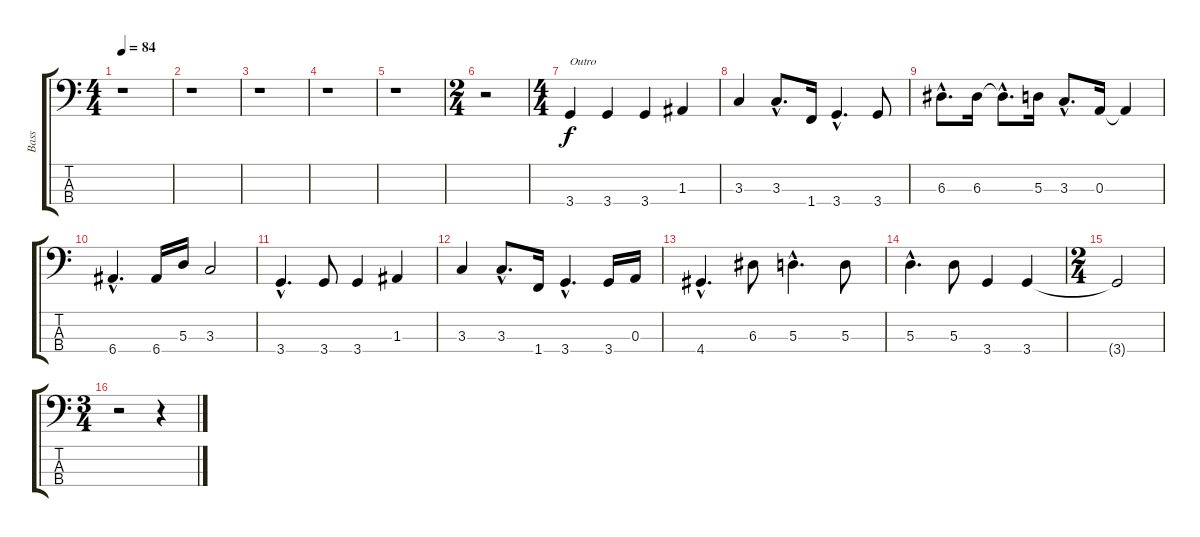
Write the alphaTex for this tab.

\track ("Bass" "Bass") {instrument fretlessbass}
\staff {score tabs}
\tuning (G2 D2 A1 E1) {hide}
\ts (4 4)
\tempo 84
\clef f4
\ks c
r.1{dy f} |
r.1 |
r.1 |
r.1 |
r.1 |
\ts (2 4)
r.2 |
\ts (4 4)
3.4.4{txt "Outro"} 3.4.4 3.4.4 1.3.4 |
3.3.4 3.3{hac}.8{d} 1.4.16 3.4{hac}.4{d} 3.4.8 |
6.3{hac}.8{d} 6.3.16 6.3{hac t}.8{d} 5.3.16 3.3{hac}.8{d} 0.3.16 0.3{t}.4 |
6.4{hac}.4{d} 6.4.16 5.3.16 3.3.2 |
3.4{hac}.4{d} 3.4.8 3.4.4 1.3.4 |
3.3.4 3.3{hac}.8{d} 1.4.16 3.4{hac}.4{d} 3.4.16 0.3.16 |
4.4{hac}.4{d} 6.3.8 5.3{hac}.4{d} 5.3.8 |
5.3{hac}.4{d} 5.3.8 3.4.4 3.4.4 |
\ts (2 4)
3.4{t}.2 |
\ts (3 4)
r.2 r.4
